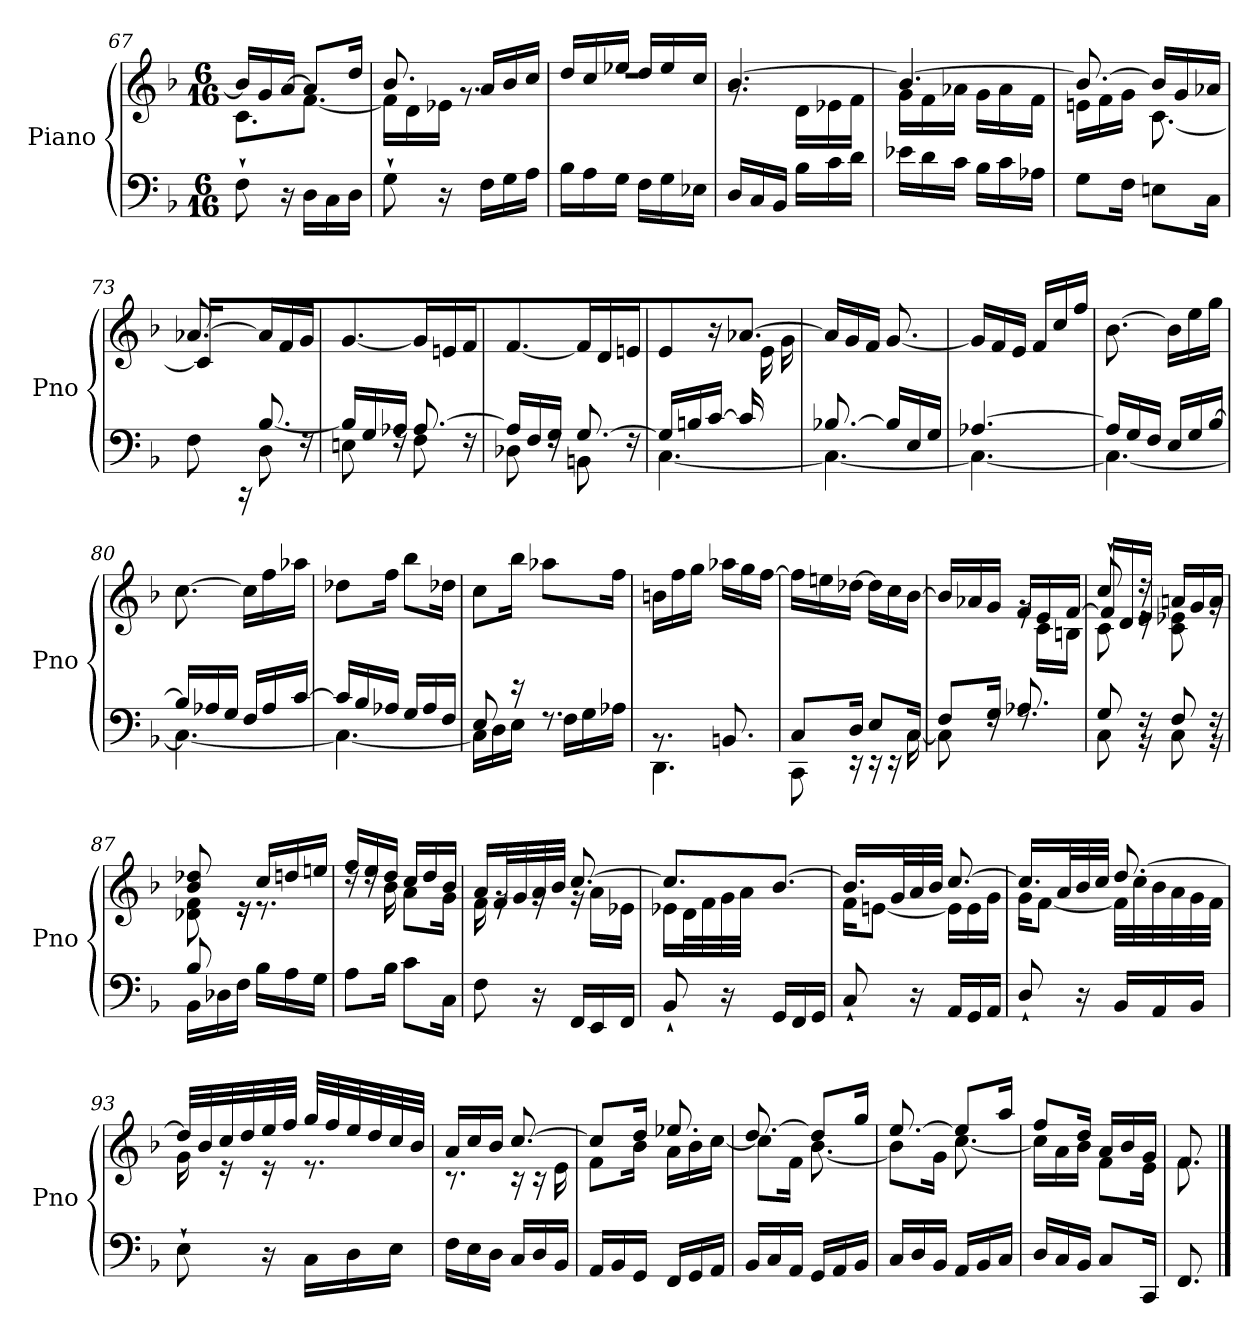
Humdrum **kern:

**kern	**kern
*part1	*part1
*staff2	*staff1
*I"Piano	*
*I'Pno	*
!!LO:PB:g=z
*clefF4	*clefG2
*k[b-]	*k[b-]
*M6/16	*M6/16
=67	=67
*	*^
8F`\	16b-/LL]	8.c\L
.	16g/	.
16r	[16a/JJ	.
16D\LL	8a/L]	[8.f\J
16C\	.	.
16D\JJ	16dd/Jk	.
=68	=68	=68
8G`\	8.b-/	16f\LL]
.	.	16d\
16r	.	16e-X\JJ
16F\LL	16a/LL	8.rg
16G\	16b-/	.
16A\JJ	16cc/JJ	.
=69	=69	=69
16B-\LL	16dd/LL	4.rdd
16A\	16cc/	.
16G\JJ	16ee-X/JJ	.
16F\LL	16dd/LL	.
16G\	16ee-/	.
16E-X\JJ	16cc/JJ	.
=70	=70	=70
16D/LL	[4.b-/	8.rg
16C/	.	.
16BB-/JJ	.	.
16B-\LL	.	16d\LL
16c\	.	16e-X\
16d\JJ	.	16f\JJ
=71	=71	=71
16e-X\LL	4.b-/_	16g\LL
16d\	.	16f\
16c\JJ	.	16a-X\JJ
16B-\LL	.	16g\LL
16c\	.	16a-\
16A-X\JJ	.	16f\JJ
=72	=72	=72
8G\L	8.b-/_	16en\LL
.	.	16f\
16F\Jk	.	16g\JJ
8En\L	16b-/LL]	[8.c\
.	16g/	.
16C\Jk	16a-X/JJ	.
!!LO:LB:g=z	!!
=73	=73	=73
*^	*	*
*	*^	*	*
16ryy	8F\	8.ryy	[8.a-X/	16c\LL]
16A-X/	.	.	.	4ryy
16B-/JJ	16rCC	.	.	.
8.ryy	[8.B-/	8D\	16a-/LL]	.
.	.	.	16f/	.
.	.	16rF	16g/JJ	16ryy
*	*v	*v	*	*
*	*	*v	*v
=74	=74	=74
16B-/LL]	8En\	[8.g/
16G/	.	.
16A-X/JJ	16rF	.
[8.A-/	8F\	16g/LL]
.	.	16en/
.	16rF	16f/JJ
=75	=75	=75
16A-/LL]	8D-X\	[8.f/
16F/	.	.
16G/JJ	16rF	.
[8.G/	8BBn\	16f/LL]
.	.	16d/
.	16rF	16en/JJ
=76	=76	=76
*	*	*^
16G/LL]	[4.C\	8e/	4ryy
16Bn/	.	.	.
[16c/JJ	.	16r	.
16c/LL]	.	[8.a-X/	.
8ryy	.	.	16e\
.	.	.	16g\JJ
*	*	*v	*v
=77	=77	=77
[8.B-X/	4.C\_	16a-/LL]
.	.	16g/
.	.	16f/JJ
16B-/LL]	.	[8.g/
16E/	.	.
16G/JJ	.	.
=78	=78	=78
[4.A-X/	4.C\_	16g/LL]
.	.	16f/
.	.	16e/JJ
.	.	16f/LL
.	.	16cc/
.	.	16ff/JJ
!!LO:LB:g=z
=79	=79	=79
16A-/LL]	4.C\_	[8.b-\
16G/	.	.
16F/JJ	.	.
16E/LL	.	16b-\LL]
16G/	.	16ee\
[16B-/JJ	.	16gg\JJ
=80	=80	=80
16B-/LL]	4.C\_	[8.cc\
16A-X/	.	.
16G/JJ	.	.
16F/LL	.	16cc\LL]
16A-/	.	16ff\
[16c/JJ	.	16aa-X\JJ
=81	=81	=81
16c/LL]	4.C\_	8dd-X\L
16B-/	.	.
16A-X/JJ	.	16ff\Jk
16G/LL	.	8bb-\L
16A-/	.	.
16F/JJ	.	16dd-X\Jk
=82	=82	=82
8E/	16C\LL]	8cc\L
.	16D\	.
16r	16E\JJ	16bb-\Jk
8.rF	16F\LL	8aa-X\L
.	16G\	.
.	16A-X\JJ	16ff\Jk
=83	=83	=83
8.rBB	4.DD\	16bn\LL
.	.	16ff\
.	.	16gg\JJ
8.BBn/	.	16aa-X\LL
.	.	16gg\
.	.	[16ff\JJ
=84	=84	=84
8C/L	8CC\	16ff\LL]
.	.	16een\
16D/Jk	16r	[16dd-X\JJ
8E/L	16r	16dd-\LL]
.	16r	16cc\
16C/Jk	[16C\	[16b-\JJ
!!LO:LB:g=z
=85	=85	=85
*	*	*^
8F/L	8C\]	16b-/LL]	8.ryy
.	.	16a-X/	.
16G/Jk	16rF	16g/JJ	.
8.A-X/	8.rF	16f/LL	16rg
.	.	16e/	16c\LL
.	.	[16f/JJ	16Bn\JJ
=86	=86	=86	=86
*	*	*	*^
8G/	8C\	8cc`/	8c\	16f/LL]
.	.	.	.	16d/
16rBB	16rF	16rdd	16re	16e/JJ
8F/	8C\	16an/LL	8c\ 8e-X\	8.ryy
.	.	16g/	.	.
16rBB	16rF	16a/JJ	16rg	.
*	*	*	*v	*v
=87	=87	=87	=87
8B-/	16BB-\LL	8b-/ 8dd-X/	8d-X\ 8f\
.	16D-X\	.	.
16ryy	16F\JJ	16re	16r
16B-\LL	8.ryy	16cc/LL	8.r
16A\	.	16ddn/	.
16G\JJ	.	16een/JJ	.
*v	*v	*	*
=88	=88	=88
8A\L	16ff/LL	16rdd
.	16ee/	16rdd
16B-\Jk	16dd/JJ	16b-\
8c\L	16cc/LL	8a\L
.	16dd/	.
16C\Jk	16b-/JJ	16g\Jk
=89	=89	=89
8F\	16a/LL	16f\
.	32f/L	16rg
.	32g/	.
16r	32a/	16rg
.	32b-/JJJ	.
16FF/LL	[8.cc/	16rg
16EE/	.	16a\LL
16FF/JJ	.	16e-X\JJ
=90	=90	=90
8BB-`/	8.cc/L]	16e-X\LL
.	.	32d\L
.	.	32f\
16r	.	32g\
.	.	32a\JJJ
16GG/LL	[8.b-/J	16b-\LLyy
16FF/	.	16d\
16GG/JJ	.	16f\JJ
!!LO:LB:g=z	!!
=91	=91	=91
8C`/	16.b-/LL]	16f\KL
.	.	[8en\J
.	32g/L	.
16r	32a/	.
.	32b-/JJJ	.
16AA/LL	[8.cc/	16e\LL]
16GG/	.	16e\
16AA/JJ	.	16g\JJ
=92	=92	=92
8D`/	16.cc/LL]	16g\KL
.	.	[8f\J
.	32a/L	.
16r	32b-/	.
.	32cc/JJJ	.
16BB-/LL	[8.dd/	32f\LLL]
.	.	32cc\
16AA/	.	32b-\
.	.	32a\
16BB-/JJ	.	32g\
.	.	32f\JJJ
=93	=93	=93
8E`\	32dd/LLL]	16g\
.	32b-/	.
.	32cc/	16r
.	32dd/	.
16r	32ee/	16r
.	32ff/JJJ	.
16C\LL	32gg/LLL	8.r
.	32ff/	.
16D\	32ee/	.
.	32dd/	.
16E\JJ	32cc/	.
.	32b-/JJJ	.
=94	=94	=94
16F\LL	16a/LL	8.r
16E\	16cc/	.
16D\JJ	16b-/JJ	.
16C/LL	[8.cc/	16r
16D/	.	16r
16BB-/JJ	.	16e\
!!LO:LB:g=z	!!
=95	=95	=95
16AA/LL	8cc/L]	8f\L
16BB-/	.	.
16GG/JJ	16dd/Jk	16b-\Jk
16FF/LL	8.ee-X/	16a\LL
16GG/	.	16b-\
16AA/JJ	.	[16cc\JJ
=96	=96	=96
16BB-/LL	[8.dd/	8cc\L]
16C/	.	.
16AA/JJ	.	16f\Jk
16GG/LL	8dd/L]	[8.b-\
16AA/	.	.
16BB-/JJ	16gg/Jk	.
=97	=97	=97
16C/LL	[8.ee/	8b-\L]
16D/	.	.
16BB-/JJ	.	16g\Jk
16AA/LL	8ee/L]	[8.cc\
16BB-/	.	.
16C/JJ	16aa/Jk	.
=98	=98	=98
16D/LL	8ff/L	16cc\LL]
16C/	.	16a\
16BB-/JJ	16dd/Jk	16b-\JJ
8C/L	16a/LL	8f\L
.	16b-/	.
16CC/Jk	16g/JJ	16e\Jk
=99	=99	=99
8.FF/	8.f/	8.f\
*	*v	*v
==	==
*-	*-
